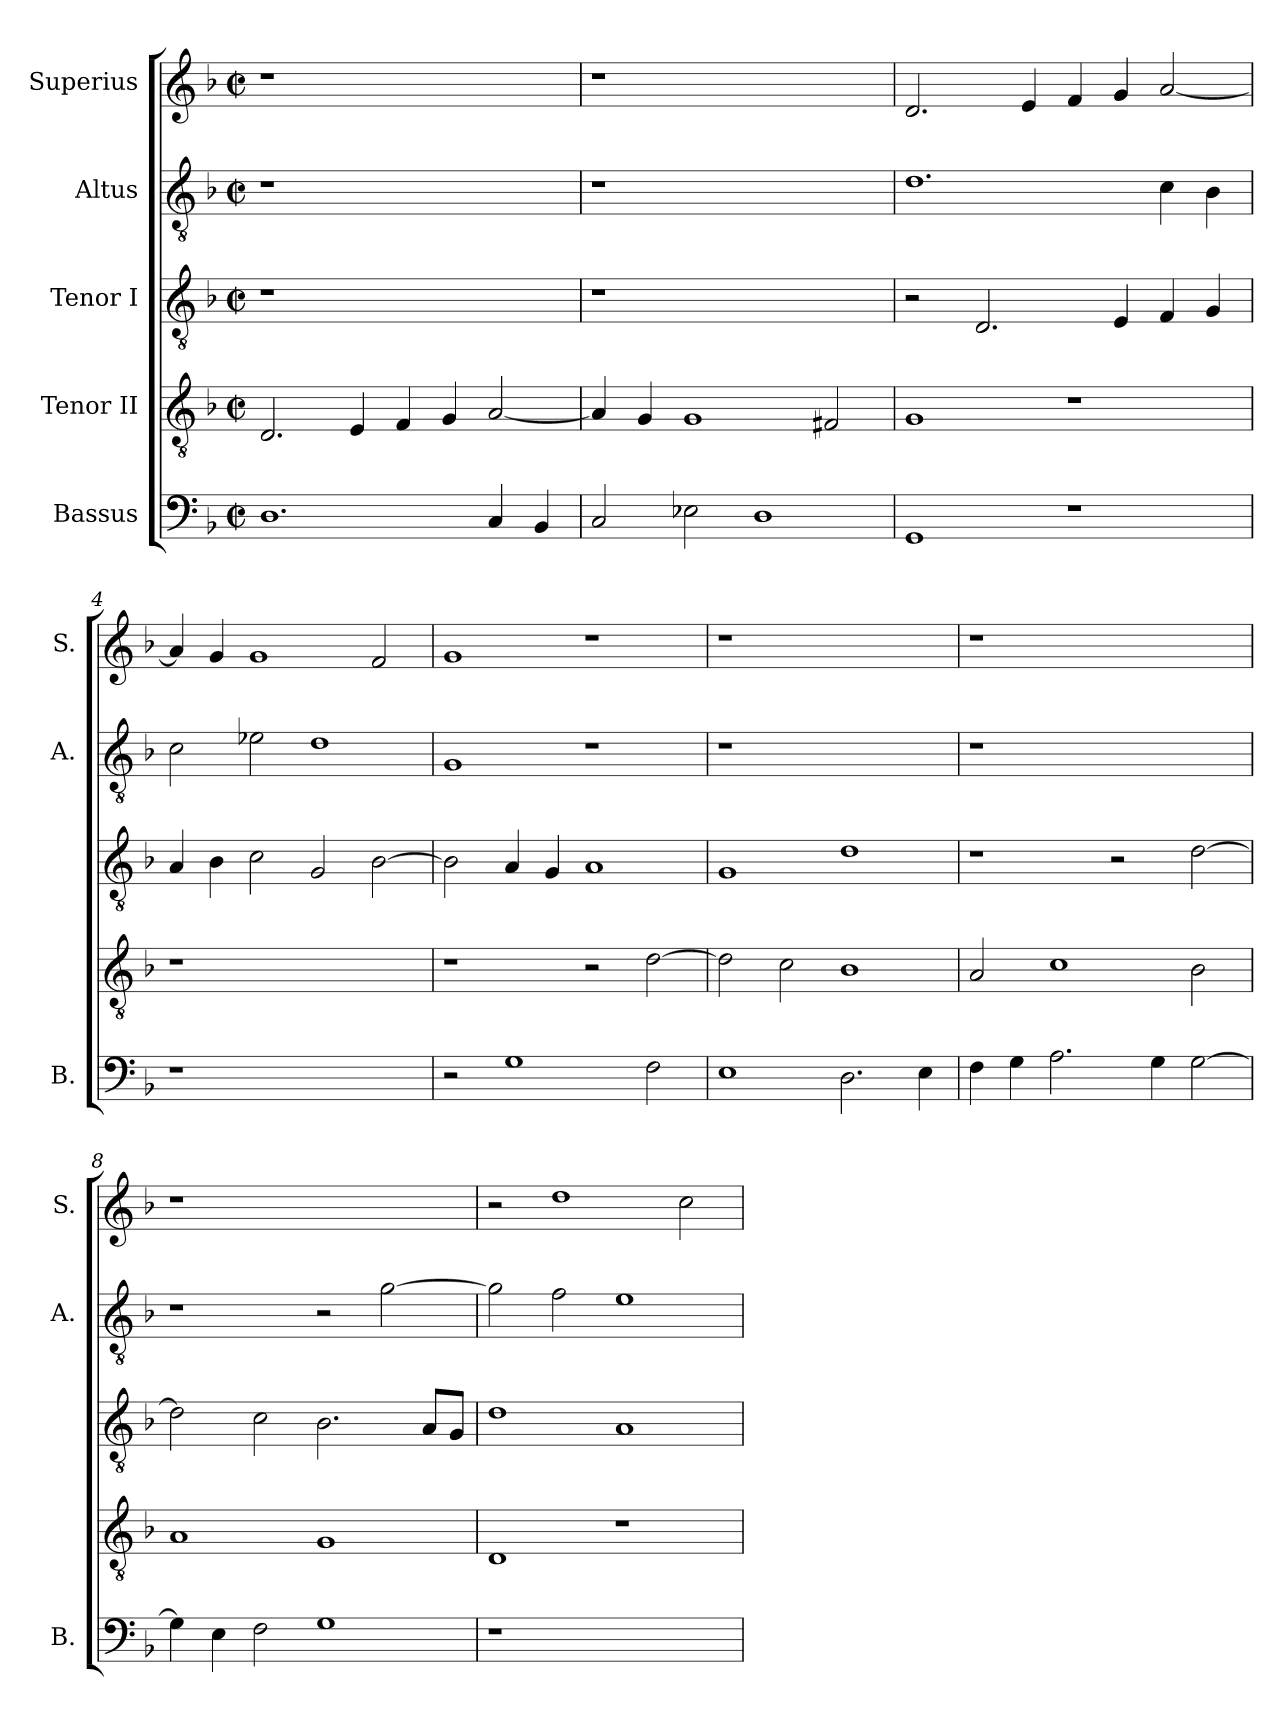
**kern	**kern	**kern	**kern	**kern
*part5	*part4	*part3	*part2	*part1
*staff5	*staff4	*staff3	*staff2	*staff1
*I"Bassus	*I"Tenor II	*I"Tenor I	*I"Altus	*I"Superius
*I'B.	*	*	*I'A.	*I'S.
!!LO:PB:g=z
*clefF4	*clefGv2	*clefGv2	*clefGv2	*clefG2
*	*ITrd7c12	*ITrd7c12	*ITrd7c12	*
*k[b-]	*k[b-]	*k[b-]	*k[b-]	*k[b-]
*F:	*F:	*F:	*F:	*F:
*M2/2	*M2/2	*M2/2	*M2/2	*M2/2
*met(c|)	*met(c|)	*met(c|)	*met(c|)	*met(c|)
=1	=1	=1	=1	=1
!	!	!LO:N:vis=1	!LO:N:vis=1	!LO:N:vis=1
1.Di	2.DDi/	1r	1r	1r
.	4EEi/	.	.	.
.	4FFi/	1ryy	1ryy	1ryy
.	4GGi/	.	.	.
4Ci/	[<2AAi/	.	.	.
4BB-i/	.	.	.	.
=2	=2	=2	=2	=2
!	!	!LO:N:vis=1	!LO:N:vis=1	!LO:N:vis=1
2Ci/	4AAi/]	1r	1r	1r
.	4GGi/	.	.	.
2E-Xi\	1GGi	.	.	.
1Di	.	1ryy	1ryy	1ryy
.	2FF#Xi/	.	.	.
=3	=3	=3	=3	=3
1GGi	1GGi	2r	1.Di	2.di/
.	.	2.DDi/	.	.
.	.	.	.	4ei/
1r	1r	.	.	4fi/
.	.	4EEi/	.	4gi/
.	.	4FFi/	4Ci\	[<2ai/
.	.	4GGi/	4BB-i\	.
=4	=4	=4	=4	=4
!LO:N:vis=1	!LO:N:vis=1	!	!	!
1r	1r	4AAi/	2Ci\	4ai/]
.	.	4BB-i\	.	4gi/
.	.	2Ci\	2E-Xi\	1gi
1ryy	1ryy	2GGi/	1Di	.
.	.	[>2BB-i\	.	2fi/
!!LO:LB:g=z
=5	=5	=5	=5	=5
2r	1r	2BB-i\]	1GGi	1gi
1Gi	.	4AAi/	.	.
.	.	4GGi/	.	.
.	2r	1AAi	1r	1r
2Fi\	[>2Di\	.	.	.
=6	=6	=6	=6	=6
!	!	!	!LO:N:vis=1	!LO:N:vis=1
1Ei	2Di\]	1GGi	1r	1r
.	2Ci\	.	.	.
2.Di\	1BB-i	1Di	1ryy	1ryy
4Ei\	.	.	.	.
=7	=7	=7	=7	=7
!	!	!	!LO:N:vis=1	!LO:N:vis=1
4Fi\	2AAi/	1r	1r	1r
4Gi\	.	.	.	.
2.Ai\	1Ci	.	.	.
.	.	2r	1ryy	1ryy
4Gi\	.	.	.	.
[>2Gi\	2BB-i\	[>2Di\	.	.
=8	=8	=8	=8	=8
!	!	!	!	!LO:N:vis=1
4Gi\]	1AAi	2Di\]	1r	1r
4Ei\	.	.	.	.
2Fi\	.	2Ci\	.	.
1Gi	1GGi	2.BB-i\	2r	1ryy
.	.	.	[>2Gi\	.
.	.	8AAi/L	.	.
.	.	8GGi/J	.	.
=9	=9	=9	=9	=9
!LO:N:vis=1	!	!	!	!
1r	1DDi	1Di	2Gi\]	2r
.	.	.	2Fi\	1ddi
1ryy	1r	1AAi	1Ei	.
.	.	.	.	2cci\
=	=	=	=	=
*-	*-	*-	*-	*-
